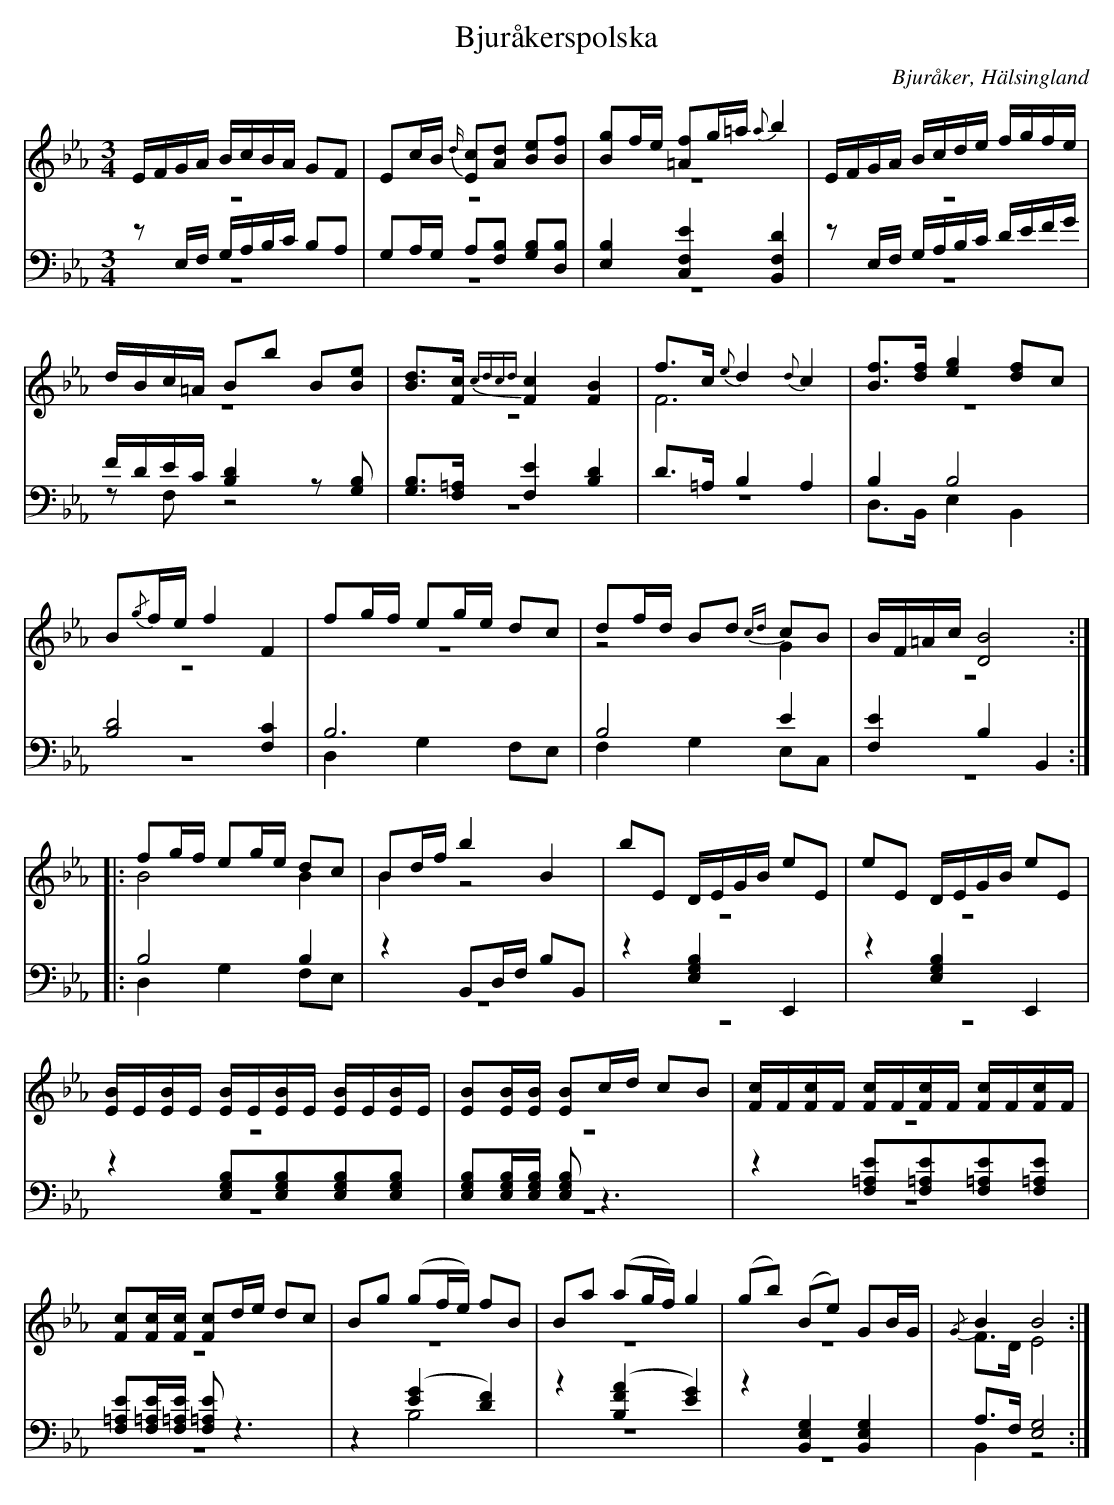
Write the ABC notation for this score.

X:1
T: Bjuråkerspolska
O: Bjuråker, Hälsingland
M: 3/4
L: 1/8
K: Eb
V:1
V:2 merge
V:3
V:4 merge
V:1
E/F/G/A/ B/c/B/A/ GF|Ec/B/ {d/}[Ec][Ad] [Be][Bf]|[Bg]f/e/ [=Af]g/=a/ {a}b2|E/F/G/A/ B/c/d/e/ f/g/f/e/|
d/B/c/=A/ Bb B[Be]|[Bd]>[Fc] {c8/5d8/5c8/5d8/5}[F2c2] [F2B2]|f>c {e}d2 {d}c2|[Bf]>[df] [e2g2] [df]c|
B{/g}f/e/ f2 F2|fg/f/ eg/e/ dc|df/d/ Bd {cd}cB|B/F/=A/c/ [D4B4]:|
|:fg/f/ eg/e/ dc|Bd/f/ b2 B2|bE D/E/G/B/ eE|eE D/E/G/B/ eE|
[E/B/]E/[E/B/]E/ [E/B/]E/[E/B/]E/ [E/B/]E/[E/B/]E/|[EB][E/B/][E/B/] [EB]c/d/ cB|[F/c/]F/[F/c/]F/ [F/c/]F/[F/c/]F/ [F/c/]F/[F/c/]F/|[Fc][F/c/][F/c/] [Fc]d/e/ dc|Bg (gf/e/) fB|Ba (ag/f/) g2|(gb) (Be) GB/G/|{/G}B2 B4:|
V:2
z6|z6|z6|z6|
z6|z6|F6|z6|
z6|z6|z4 G2|z6:|
|:B4 B2|B2 z4|z6|z6|
z6|z6|z6|z6|
z6|z6|z6|F>D E4:|
V:3 clef=bass
zE,/F,/ G,/A,/B,/C/ B,A,|G,A,/G,/ A,[F,B,] [G,B,][D,B,]|[E,2B,2] [C,2F,2E2] [B,,2F,2D2]|zE,/F,/ G,/A,/B,/C/ D/E/F/G/|
F/D/E/C/ [B,2D2]z[G,B,]|[G,B,]>[F,=A,] [F,2E2] [B,2D2]|D>=A, B,2 A,2|B,2 B,4|
[B,4D4] [F,2C2]|B,6|B,4 E2|[F,2E2] B,2 B,,2:|
|:B,4 B,2|z2 B,,D,/F,/ B,B,,|z2 [E,2G,2B,2] E,,2|z2 [E,2G,2B,2] E,,2|
z2 [E,G,B,][E,G,B,][E,G,B,][E,G,B,]|[E,G,B,][E,/G,/B,/][E,/G,/B,/] [E,G,B,] z3|z2 [F,=A,E][F,=A,E][F,=A,E][F,=A,E]|[F,=A,E][F,/=A,/E/][F,/=A,/E/] [F,=A,E] z3|
z2 ([E2G2] [D2F2])|z2 ([B,2F2A2] [E2G2])|z2 [B,,2E,2G,2] [B,,2E,2G,2]|A,>F, [E,4G,4]:|
V:4  clef=bass
z6|z6|z6|z6|
zF, z4|z6|z6|D,>B,, E,2 B,,2|
z6|D,2 G,2 F,E,|F,2 G,2 E,C,|z6:|
|:D,2 G,2 F,E,|z6|z6|z6|
z6|z6|z6|z6|
z2 B,4|z6|z6|B,,2 z4:|
